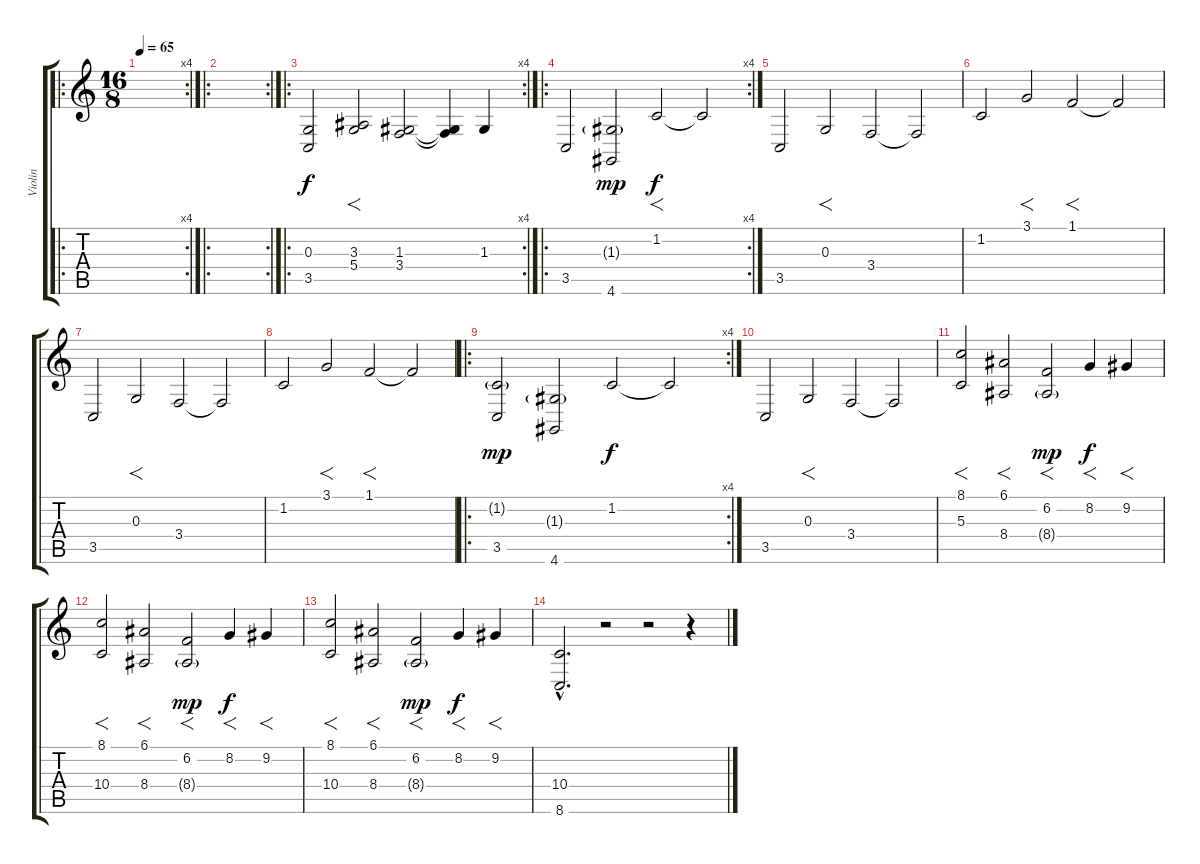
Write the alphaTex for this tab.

\track ("Violin" "Violin") {instrument violin}
\staff {score tabs}
\tuning (E4 B3 G3 D3 A2 E2) {hide}
\ro
\rc 4
\ts (16 8)
\tempo 65
\clef g2
\ks c
|
\ro
\rc 2
|
\ro
\rc 4
(0.3 3.5).2 (3.3 5.4).2{f} (1.3 3.4).2 (1.3{t} 3.4{t}).4 1.3.4 |
\ro
\rc 4
3.5.2 (1.3{g} 4.6).2{dy mp} 1.2.2{f dy f} 1.2{t}.2 |
3.5.2 0.3.2{f} 3.4.2 3.4{t}.2 |
1.2.2 3.1.2{f} 1.1.2{f} 1.1{t}.2 |
3.5.2 0.3.2{f} 3.4.2 3.4{t}.2 |
1.2.2 3.1.2{f} 1.1.2{f} 1.1{t}.2 |
\ro
\rc 4
(1.2{g} 3.5).2{dy mp} (1.3{g} 4.6).2 1.2.2{dy f} 1.2{t}.2 |
3.5.2 0.3.2{f} 3.4.2 3.4{t}.2 |
(8.1 5.3).2{f} (6.1 8.4).2{f} (6.2 8.4{g}).2{f dy mp} 8.2.4{f dy f} 9.2.4{f} |
(8.1 10.4).2{f} (6.1 8.4).2{f} (6.2 8.4{g}).2{f dy mp} 8.2.4{f dy f} 9.2.4{f} |
(8.1 10.4).2{f} (6.1 8.4).2{f} (6.2 8.4{g}).2{f dy mp} 8.2.4{f dy f} 9.2.4{f} |
(10.4{hac} 8.6{hac}).2{d} r.2 r.2 r.4
